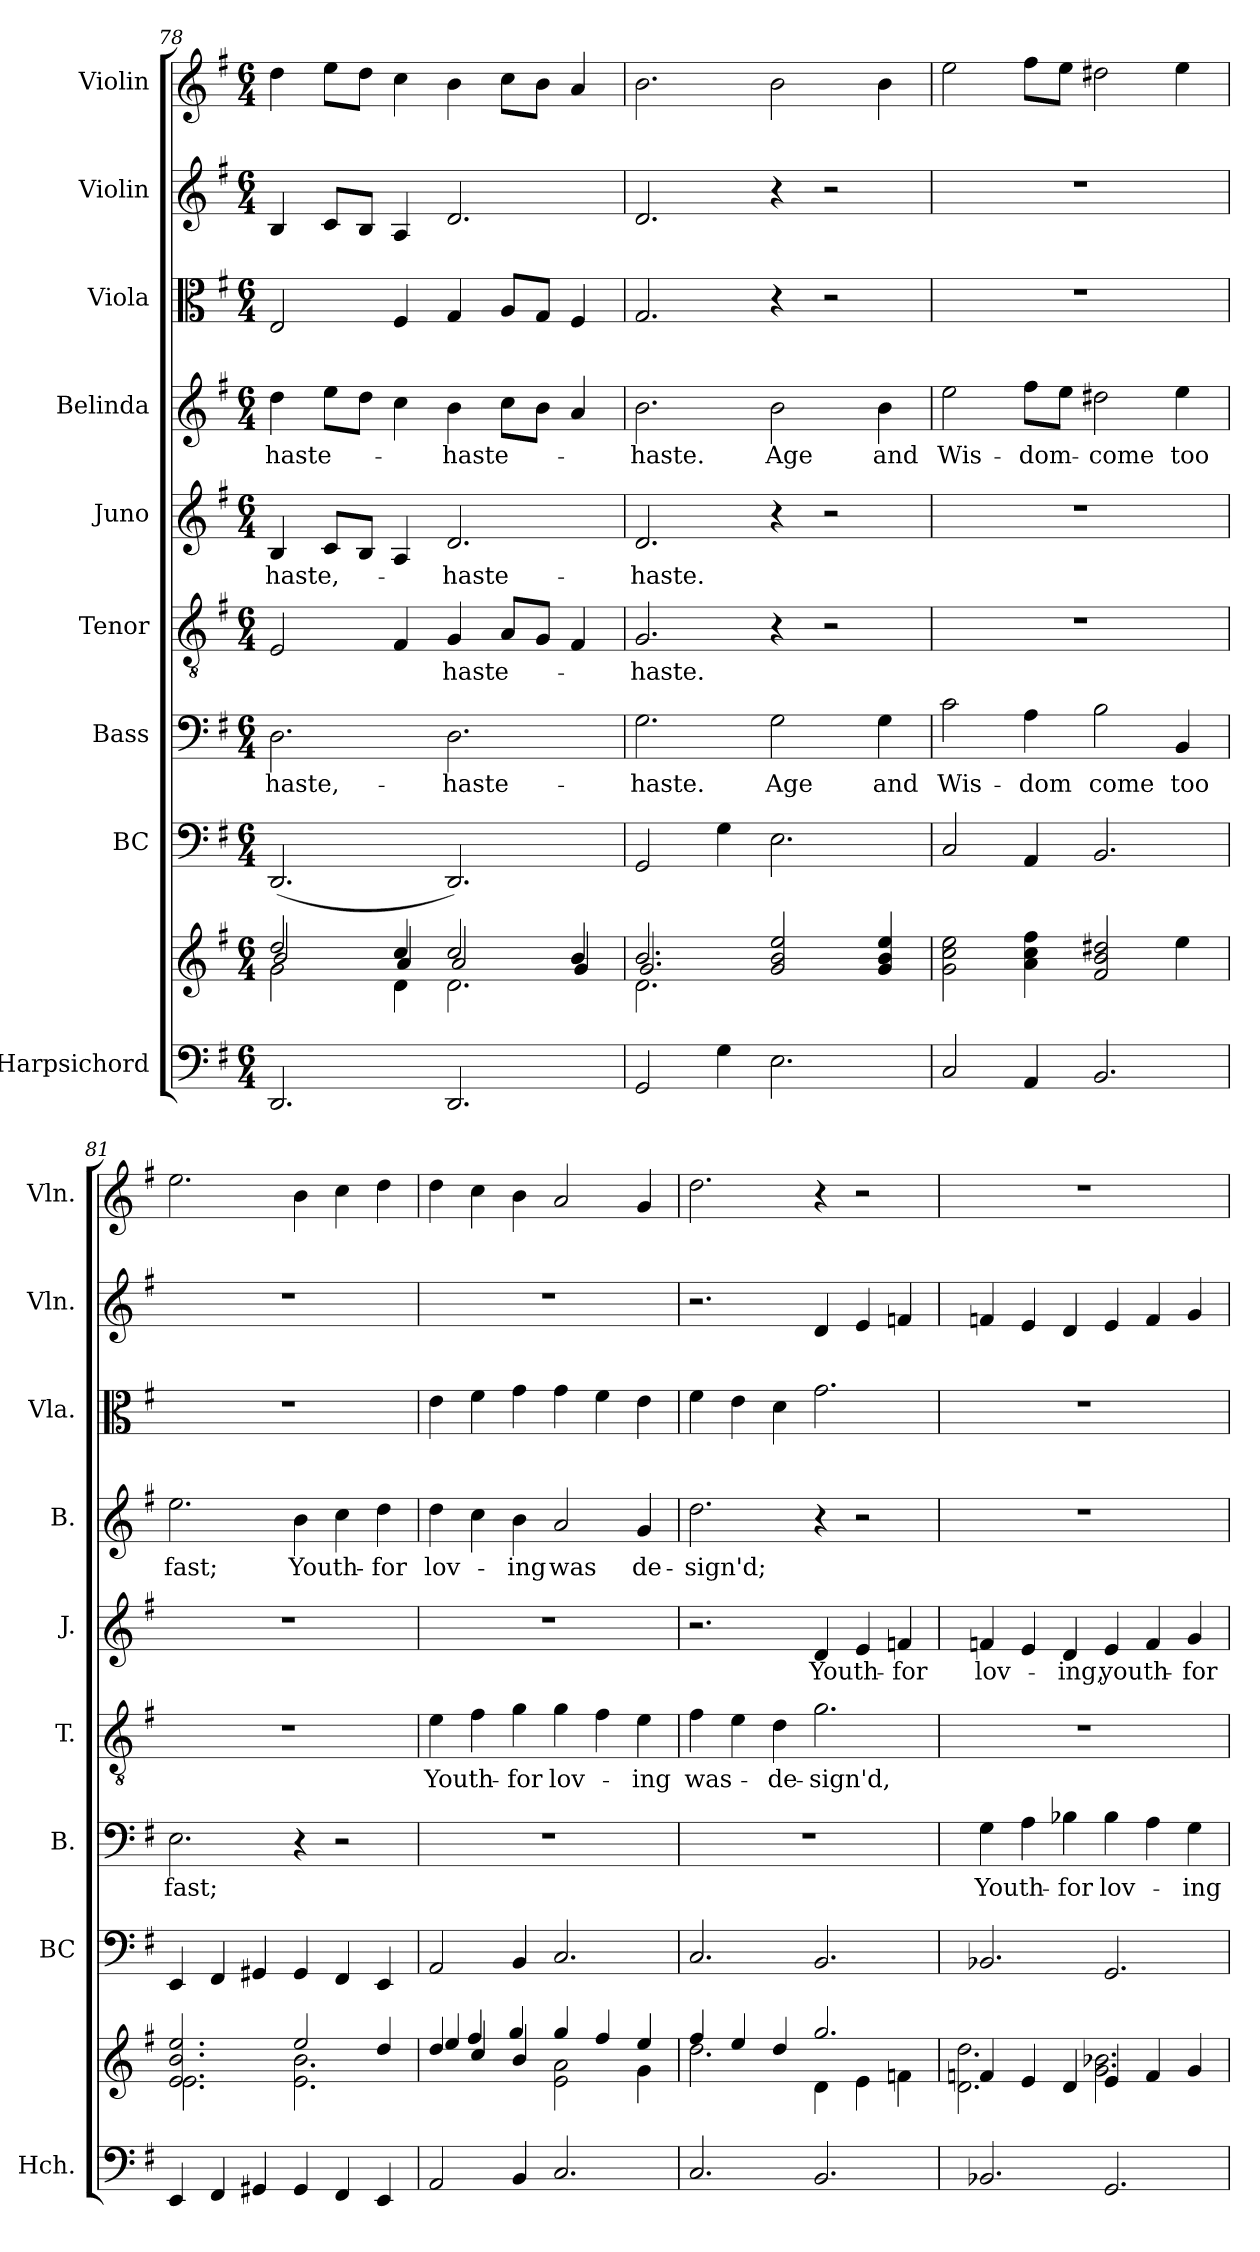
**kern	**kern	**kern	**kern	**text	**kern	**text	**kern	**text	**kern	**text	**kern	**kern	**kern
*part9	*part9	*part8	*part7	*part7	*part6	*part6	*part5	*part5	*part4	*part4	*part3	*part2	*part1
*staff10	*staff9	*staff8	*staff7	*staff7	*staff6	*staff6	*staff5	*staff5	*staff4	*staff4	*staff3	*staff2	*staff1
*I"Harpsichord	*	*I"BC	*I"Bass	*	*I"Tenor	*	*I"Juno	*	*I"Belinda	*	*I"Viola	*I"Violin	*I"Violin
*I'Hch.	*	*I'BC	*I'B.	*	*I'T.	*	*I'J.	*	*I'B.	*	*I'Vla.	*I'Vln.	*I'Vln.
*clefF4	*clefG2	*clefF4	*clefF4	*	*clefGv2	*	*clefG2	*	*clefG2	*	*clefC3	*clefG2	*clefG2
*k[f#]	*k[f#]	*k[f#]	*k[f#]	*	*k[f#]	*	*k[f#]	*	*k[f#]	*	*k[f#]	*k[f#]	*k[f#]
*M6/4	*M6/4	*M6/4	*M6/4	*	*M6/4	*	*M6/4	*	*M6/4	*	*M6/4	*M6/4	*M6/4
=78	=78	=78	=78	=78	=78	=78	=78	=78	=78	=78	=78	=78	=78
*	*^	*	*	*	*	*	*	*	*	*	*	*	*
*	*	*^	*	*	*	*	*	*	*	*	*	*	*	*
!	!	!	!	!	!	!LO:LY:b	!	!	!	!LO:LY:b	!	!LO:LY:b	!	!	!
2.DD/	2dd/	2g\	2b/	(2.DD/	2.D\	haste,-	2E/	.	4B/	-haste,-	4dd\	-haste-	2E/	4B/	4dd\
.	.	.	.	.	.	.	.	.	8c/L	.	8ee\L	.	.	8c/L	8ee\L
.	.	.	.	.	.	.	.	.	8B/J	.	8dd\J	.	.	8B/J	8dd\J
.	4cc/	4d\	4a/	.	.	.	4F#/	.	4A/	.	4cc\	.	4F#/	4A/	4cc\
!	!	!	!	!	!	!LO:LY:b	!	!LO:LY:b	!	!LO:LY:b	!	!LO:LY:b	!	!	!
2.DD/	2cc/	2.d\	2a/	2.DD/)	2.D\	-haste-	4G/	-haste-	2.d/	-haste-	4b\	-haste-	4G/	2.d/	4b\
.	.	.	.	.	.	.	8A/L	.	.	.	8cc\L	.	8A/L	.	8cc\L
.	.	.	.	.	.	.	8G/J	.	.	.	8b\J	.	8G/J	.	8b\J
.	4b/	.	4g/	.	.	.	4F#/	.	.	.	4a/	.	4F#/	.	4a/
=79	=79	=79	=79	=79	=79	=79	=79	=79	=79	=79	=79	=79	=79	=79	=79
!	!	!	!	!	!	!LO:LY:b	!	!LO:LY:b	!	!LO:LY:b	!	!LO:LY:b	!	!	!
2GG/	2.b/	2.d\	2.g/	2GG/	2.G\	haste.	2.G/	haste.	2.d/	haste.	2.b\	haste.	2.G/	2.d/	2.b\
4G\	.	.	.	4G\	.	.	.	.	.	.	.	.	.	.	.
!	!	!	!	!	!	!LO:LY:b	!	!	!	!	!	!LO:LY:b	!	!	!
2.E\	2g/ 2b/ 2ee/	2.ryy	2.ryy	2.E\	2G\	Age	4r	.	4r	.	2b\	Age	4r	4r	2b\
.	.	.	.	.	.	.	2r	.	2r	.	.	.	2r	2r	.
!	!	!	!	!	!	!LO:LY:b	!	!	!	!	!	!LO:LY:b	!	!	!
.	4g/ 4b/ 4ee/	.	.	.	4G\	and	.	.	.	.	4b\	and	.	.	4b\
*	*v	*v	*v	*	*	*	*	*	*	*	*	*	*	*	*
!!LO:PB:g=z
=80	=80	=80	=80	=80	=80	=80	=80	=80	=80	=80	=80	=80	=80
!	!	!	!	!LO:LY:b	!	!	!	!	!	!LO:LY:b	!	!	!
2C/	2g\ 2cc\ 2ee\	2C/	2c\	Wis-	1.r	.	1.r	.	2ee\	Wis-	1.r	1.r	2ee\
!	!	!	!	!LO:LY:b	!	!	!	!	!	!LO:LY:b	!	!	!
4AA/	4a\ 4cc\ 4ff#\	4AA/	4A\	-dom	.	.	.	.	8ff#\L	-dom-	.	.	8ff#\L
.	.	.	.	.	.	.	.	.	8ee\J	.	.	.	8ee\J
!	!	!	!	!LO:LY:b	!	!	!	!	!	!LO:LY:b	!	!	!
2.BB/	2f#/ 2b/ 2dd#X/	2.BB/	2B\	come	.	.	.	.	2dd#X\	-come	.	.	2dd#X\
!	!	!	!	!LO:LY:b	!	!	!	!	!	!LO:LY:b	!	!	!
.	4ee\	.	4BB/	too	.	.	.	.	4ee\	too	.	.	4ee\
=81	=81	=81	=81	=81	=81	=81	=81	=81	=81	=81	=81	=81	=81
*	*^	*	*	*	*	*	*	*	*	*	*	*	*
!	!	!	!	!	!LO:LY:b	!	!	!	!	!	!LO:LY:b	!	!	!
4EE/	2.e/ 2.b/ 2.ee/	2.e\	4EE/	2.E\	fast;	1.r	.	1.r	.	2.ee\	fast;	1.r	1.r	2.ee\
4FF#/	.	.	4FF#/	.	.	.	.	.	.	.	.	.	.	.
4GG#X/	.	.	4GG#X/	.	.	.	.	.	.	.	.	.	.	.
!	!	!	!	!	!	!	!	!	!	!	!LO:LY:b	!	!	!
4GG#/	2ee/	2.e\ 2.b\	4GG#/	4r	.	.	.	.	.	4b\	Youth-	.	.	4b\
4FF#/	.	.	4FF#/	2r	.	.	.	.	.	4cc\	.	.	.	4cc\
!	!	!	!	!	!	!	!	!	!	!	!LO:LY:b	!	!	!
4EE/	4dd/	.	4EE/	.	.	.	.	.	.	4dd\	-for	.	.	4dd\
=82	=82	=82	=82	=82	=82	=82	=82	=82	=82	=82	=82	=82	=82	=82
!	!	!	!	!	!	!	!LO:LY:b	!	!	!	!LO:LY:b	!	!	!
2AA/	4dd/	4ee/	2AA/	1.r	.	4e\	Youth-	1.r	.	4dd\	lov-	4e\	1.r	4dd\
.	4cc/	4ff#/	.	.	.	4f#\	.	.	.	4cc\	.	4f#\	.	4cc\
!	!	!	!	!	!	!	!LO:LY:b	!	!	!	!LO:LY:b	!	!	!
4BB/	4b/	4gg/	4BB/	.	.	4g\	-for	.	.	4b\	-ing	4g\	.	4b\
!	!	!	!	!	!	!	!LO:LY:b	!	!	!	!LO:LY:b	!	!	!
2.C/	2e\ 2a\	4gg/	2.C/	.	.	4g\	lov-	.	.	2a/	was	4g\	.	2a/
.	.	4ff#/	.	.	.	4f#\	.	.	.	.	.	4f#\	.	.
!	!	!	!	!	!	!	!LO:LY:b	!	!	!	!LO:LY:b	!	!	!
.	4g\	4ee/	.	.	.	4e\	-ing	.	.	4g/	de-	4e\	.	4g/
=83	=83	=83	=83	=83	=83	=83	=83	=83	=83	=83	=83	=83	=83	=83
!	!	!	!	!	!	!	!LO:LY:b	!	!	!	!LO:LY:b	!	!	!
2.C/	2.dd\	4ff#/	2.C/	1.r	.	4f#\	was-	2.r	.	2.dd\	-sign'd;	4f#\	2.r	2.dd\
.	.	4ee/	.	.	.	4e\	.	.	.	.	.	4e\	.	.
!	!	!	!	!	!	!	!LO:LY:b	!	!	!	!	!	!	!
.	.	4dd/	.	.	.	4d\	-de-	.	.	.	.	4d\	.	.
!	!	!	!	!	!	!	!LO:LY:b	!	!LO:LY:b	!	!	!	!	!
2.BB/	4d\	2.gg/	2.BB/	.	.	2.g\	-sign'd,	4d/	Youth-	4r	.	2.g\	4d/	4r
.	4e\	.	.	.	.	.	.	4e/	.	2r	.	.	4e/	2r
!	!	!	!	!	!	!	!	!	!LO:LY:b	!	!	!	!	!
.	4fn\	.	.	.	.	.	.	4fn/	-for	.	.	.	4fn/	.
!!LO:PB:g=z
=84	=84	=84	=84	=84	=84	=84	=84	=84	=84	=84	=84	=84	=84	=84
!	!	!	!	!	!LO:LY:b	!	!	!	!LO:LY:b	!	!	!	!	!
2.BB-X/	4fn/	2.d\ 2.dd\	2.BB-X/	4G\	Youth-	1.r	.	4fn/	lov-	1.r	.	1.r	4fn/	1.r
.	4e/	.	.	4A\	.	.	.	4e/	.	.	.	.	4e/	.
!	!	!	!	!	!LO:LY:b	!	!	!	!LO:LY:b	!	!	!	!	!
.	4d/	.	.	4B-X\	-for	.	.	4d/	-ing,	.	.	.	4d/	.
!	!	!	!	!	!LO:LY:b	!	!	!	!LO:LY:b	!	!	!	!	!
2.GG/	4e/	2.g\ 2.b-X\	2.GG/	4B-\	lov-	.	.	4e/	youth-	.	.	.	4e/	.
.	4f/	.	.	4A\	.	.	.	4f/	.	.	.	.	4f/	.
!	!	!	!	!	!LO:LY:b	!	!	!	!LO:LY:b	!	!	!	!	!
.	4g/	.	.	4G\	-ing	.	.	4g/	-for	.	.	.	4g/	.
*	*v	*v	*	*	*	*	*	*	*	*	*	*	*	*
=	=	=	=	=	=	=	=	=	=	=	=	=	=
*-	*-	*-	*-	*-	*-	*-	*-	*-	*-	*-	*-	*-	*-
